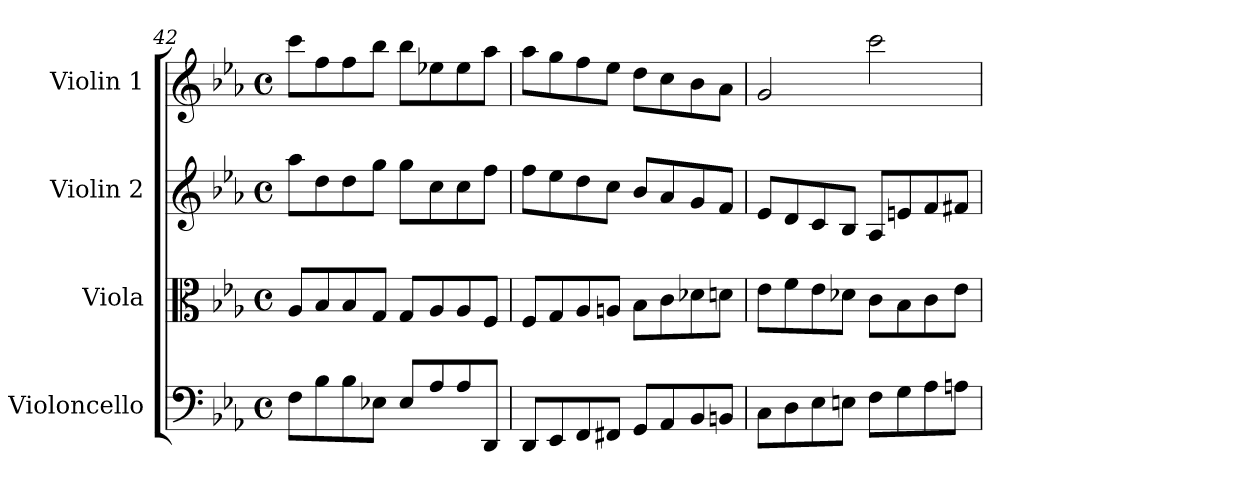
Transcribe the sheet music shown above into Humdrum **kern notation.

**kern	**kern	**kern	**kern
*part4	*part3	*part2	*part1
*staff4	*staff3	*staff2	*staff1
*I"Violoncello	*I"Viola	*I"Violin 2	*I"Violin 1
*I'Vc	*I'Vla	*I'Vln	*I'Vln
!!LO:LB:g=z
*clefF4	*clefC3	*clefG2	*clefG2
*k[b-e-a-]	*k[b-e-a-]	*k[b-e-a-]	*k[b-e-a-]
*M4/4	*M4/4	*M4/4	*M4/4
*met(c)	*met(c)	*met(c)	*met(c)
=42	=42	=42	=42
8F\L	8A-/L	8aa-\L	8ccc\L
8B-\	8B-/	8dd\	8ff\
8B-\	8B-/	8dd\	8ff\
8E-X\J	8G/J	8gg\J	8bb-\J
8E-/L	8G/L	8gg\L	8bb-\L
8A-/	8A-/	8cc\	8ee-X\
8A-/	8A-/	8cc\	8ee-\
8DD/J	8F/J	8ff\J	8aa-\J
=43	=43	=43	=43
8DD/L	8F/L	8ff\L	8aa-\L
8EE-/	8G/	8ee-\	8gg\
8FF/	8A-/	8dd\	8ff\
8FF#X/J	8An/J	8cc\J	8ee-\J
8GG/L	8B-\L	8b-/L	8dd\L
8AA-/	8c\	8a-/	8cc\
8BB-/	8d-X\	8g/	8b-\
8BBn/J	8dn\J	8f/J	8a-\J
=44	=44	=44	=44
8C\L	8e-\L	8e-/L	2g/
8D\	8f\	8d/	.
8E-\	8e-\	8c/	.
8En\J	8d-X\J	8B-/J	.
8F\L	8c\L	8A-/L	2ccc\
8G\	8B-\	8en/	.
8A-\	8c\	8f/	.
8An\J	8e-\J	8f#X/J	.
=	=	=	=
*-	*-	*-	*-
